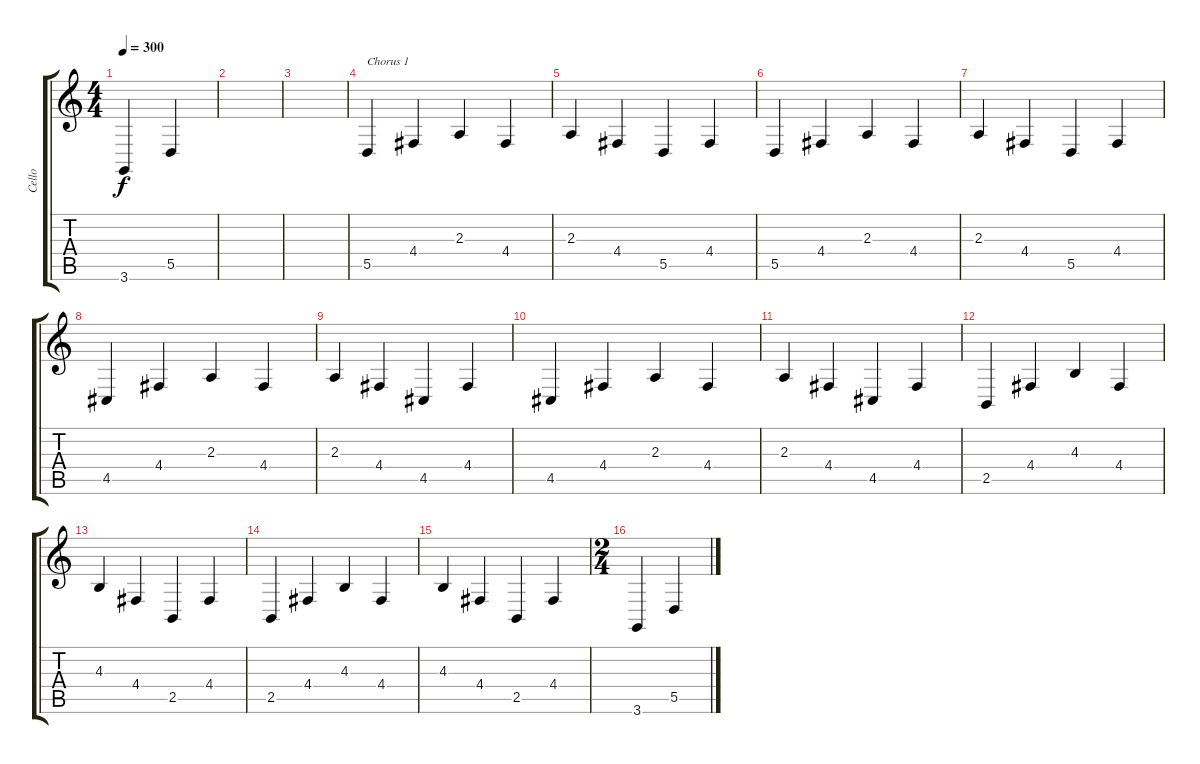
\track ("Cello" "Cello") {instrument cello}
\staff {score tabs}
\tuning (E4 B3 G3 D3 A2 E2) {hide}
\ts (4 4)
\tempo 300
\clef g2
\ks c
3.6.4{dy f} 5.5.4 |
|
|
5.5.4{txt "Chorus 1"} 4.4.4 2.3.4 4.4.4 |
2.3.4 4.4.4 5.5.4 4.4.4 |
5.5.4 4.4.4 2.3.4 4.4.4 |
2.3.4 4.4.4 5.5.4 4.4.4 |
4.5.4 4.4.4 2.3.4 4.4.4 |
2.3.4 4.4.4 4.5.4 4.4.4 |
4.5.4 4.4.4 2.3.4 4.4.4 |
2.3.4 4.4.4 4.5.4 4.4.4 |
2.5.4 4.4.4 4.3.4 4.4.4 |
4.3.4 4.4.4 2.5.4 4.4.4 |
2.5.4 4.4.4 4.3.4 4.4.4 |
4.3.4 4.4.4 2.5.4 4.4.4 |
\ts (2 4)
3.6.4 5.5.4
